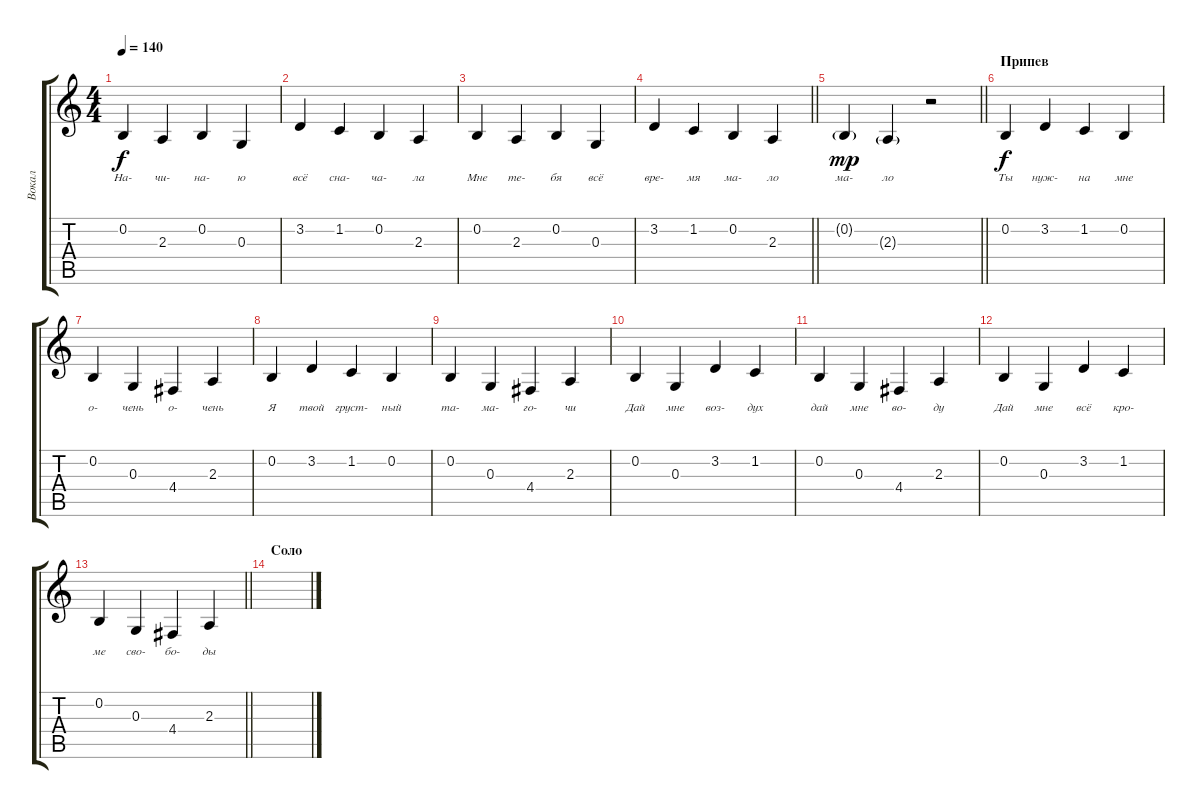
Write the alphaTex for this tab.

\track ("Вокал" "Вокал") {instrument lead2sawtooth}
\staff {score tabs}
\tuning (E4 B3 G3 D3 A2 E2) {hide}
\ts (4 4)
\tempo 140
\clef g2
\ks c
0.2.4{lyrics (0 "На-") lyrics (1 "") lyrics (2 "") lyrics (3 "") lyrics (4 "") dy f} 2.3.4{lyrics (0 "чи-") lyrics (1 "") lyrics (2 "") lyrics (3 "") lyrics (4 "")} 0.2.4{lyrics (0 "на-") lyrics (1 "") lyrics (2 "") lyrics (3 "") lyrics (4 "")} 0.3.4{lyrics (0 "ю") lyrics (1 "") lyrics (2 "") lyrics (3 "") lyrics (4 "")} |
3.2.4{lyrics (0 "всё") lyrics (1 "") lyrics (2 "") lyrics (3 "") lyrics (4 "")} 1.2.4{lyrics (0 "сна-") lyrics (1 "") lyrics (2 "") lyrics (3 "") lyrics (4 "")} 0.2.4{lyrics (0 "ча-") lyrics (1 "") lyrics (2 "") lyrics (3 "") lyrics (4 "")} 2.3.4{lyrics (0 "ла") lyrics (1 "") lyrics (2 "") lyrics (3 "") lyrics (4 "")} |
0.2.4{lyrics (0 "Мне") lyrics (1 "") lyrics (2 "") lyrics (3 "") lyrics (4 "")} 2.3.4{lyrics (0 "те-") lyrics (1 "") lyrics (2 "") lyrics (3 "") lyrics (4 "")} 0.2.4{lyrics (0 "бя") lyrics (1 "") lyrics (2 "") lyrics (3 "") lyrics (4 "")} 0.3.4{lyrics (0 "всё") lyrics (1 "") lyrics (2 "") lyrics (3 "") lyrics (4 "")} |
\barLineRight lightlight
3.2.4{lyrics (0 "вре-") lyrics (1 "") lyrics (2 "") lyrics (3 "") lyrics (4 "")} 1.2.4{lyrics (0 "мя") lyrics (1 "") lyrics (2 "") lyrics (3 "") lyrics (4 "")} 0.2.4{lyrics (0 "ма-") lyrics (1 "") lyrics (2 "") lyrics (3 "") lyrics (4 "")} 2.3.4{lyrics (0 "ло") lyrics (1 "") lyrics (2 "") lyrics (3 "") lyrics (4 "")} |
\barLineRight lightlight
0.2{g}.4{lyrics (0 "ма-") lyrics (1 "") lyrics (2 "") lyrics (3 "") lyrics (4 "") dy mp} 2.3{g}.4{lyrics (0 "ло") lyrics (1 "") lyrics (2 "") lyrics (3 "") lyrics (4 "")} r.2 |
\section ("" "Припев")
0.2.4{lyrics (0 "Ты") lyrics (1 "") lyrics (2 "") lyrics (3 "") lyrics (4 "") dy f} 3.2.4{lyrics (0 "нуж-") lyrics (1 "") lyrics (2 "") lyrics (3 "") lyrics (4 "")} 1.2.4{lyrics (0 "на") lyrics (1 "") lyrics (2 "") lyrics (3 "") lyrics (4 "")} 0.2.4{lyrics (0 "мне") lyrics (1 "") lyrics (2 "") lyrics (3 "") lyrics (4 "")} |
0.2.4{lyrics (0 "о-") lyrics (1 "") lyrics (2 "") lyrics (3 "") lyrics (4 "")} 0.3.4{lyrics (0 "чень") lyrics (1 "") lyrics (2 "") lyrics (3 "") lyrics (4 "")} 4.4.4{lyrics (0 "о-") lyrics (1 "") lyrics (2 "") lyrics (3 "") lyrics (4 "")} 2.3.4{lyrics (0 "чень") lyrics (1 "") lyrics (2 "") lyrics (3 "") lyrics (4 "")} |
0.2.4{lyrics (0 "Я") lyrics (1 "") lyrics (2 "") lyrics (3 "") lyrics (4 "")} 3.2.4{lyrics (0 "твой") lyrics (1 "") lyrics (2 "") lyrics (3 "") lyrics (4 "")} 1.2.4{lyrics (0 "груст-") lyrics (1 "") lyrics (2 "") lyrics (3 "") lyrics (4 "")} 0.2.4{lyrics (0 "ный") lyrics (1 "") lyrics (2 "") lyrics (3 "") lyrics (4 "")} |
0.2.4{lyrics (0 "та-") lyrics (1 "") lyrics (2 "") lyrics (3 "") lyrics (4 "")} 0.3.4{lyrics (0 "ма-") lyrics (1 "") lyrics (2 "") lyrics (3 "") lyrics (4 "")} 4.4.4{lyrics (0 "го-") lyrics (1 "") lyrics (2 "") lyrics (3 "") lyrics (4 "")} 2.3.4{lyrics (0 "чи") lyrics (1 "") lyrics (2 "") lyrics (3 "") lyrics (4 "")} |
0.2.4{lyrics (0 "Дай") lyrics (1 "") lyrics (2 "") lyrics (3 "") lyrics (4 "")} 0.3.4{lyrics (0 "мне") lyrics (1 "") lyrics (2 "") lyrics (3 "") lyrics (4 "")} 3.2.4{lyrics (0 "воз-") lyrics (1 "") lyrics (2 "") lyrics (3 "") lyrics (4 "")} 1.2.4{lyrics (0 "дух") lyrics (1 "") lyrics (2 "") lyrics (3 "") lyrics (4 "")} |
0.2.4{lyrics (0 "дай") lyrics (1 "") lyrics (2 "") lyrics (3 "") lyrics (4 "")} 0.3.4{lyrics (0 "мне") lyrics (1 "") lyrics (2 "") lyrics (3 "") lyrics (4 "")} 4.4.4{lyrics (0 "во-") lyrics (1 "") lyrics (2 "") lyrics (3 "") lyrics (4 "")} 2.3.4{lyrics (0 "ду") lyrics (1 "") lyrics (2 "") lyrics (3 "") lyrics (4 "")} |
0.2.4{lyrics (0 "Дай") lyrics (1 "") lyrics (2 "") lyrics (3 "") lyrics (4 "")} 0.3.4{lyrics (0 "мне") lyrics (1 "") lyrics (2 "") lyrics (3 "") lyrics (4 "")} 3.2.4{lyrics (0 "всё") lyrics (1 "") lyrics (2 "") lyrics (3 "") lyrics (4 "")} 1.2.4{lyrics (0 "кро-") lyrics (1 "") lyrics (2 "") lyrics (3 "") lyrics (4 "")} |
\barLineRight lightlight
0.2.4{lyrics (0 "ме") lyrics (1 "") lyrics (2 "") lyrics (3 "") lyrics (4 "")} 0.3.4{lyrics (0 "сво-") lyrics (1 "") lyrics (2 "") lyrics (3 "") lyrics (4 "")} 4.4.4{lyrics (0 "бо-") lyrics (1 "") lyrics (2 "") lyrics (3 "") lyrics (4 "")} 2.3.4{lyrics (0 "ды") lyrics (1 "") lyrics (2 "") lyrics (3 "") lyrics (4 "")} |
\section ("" "Соло")
